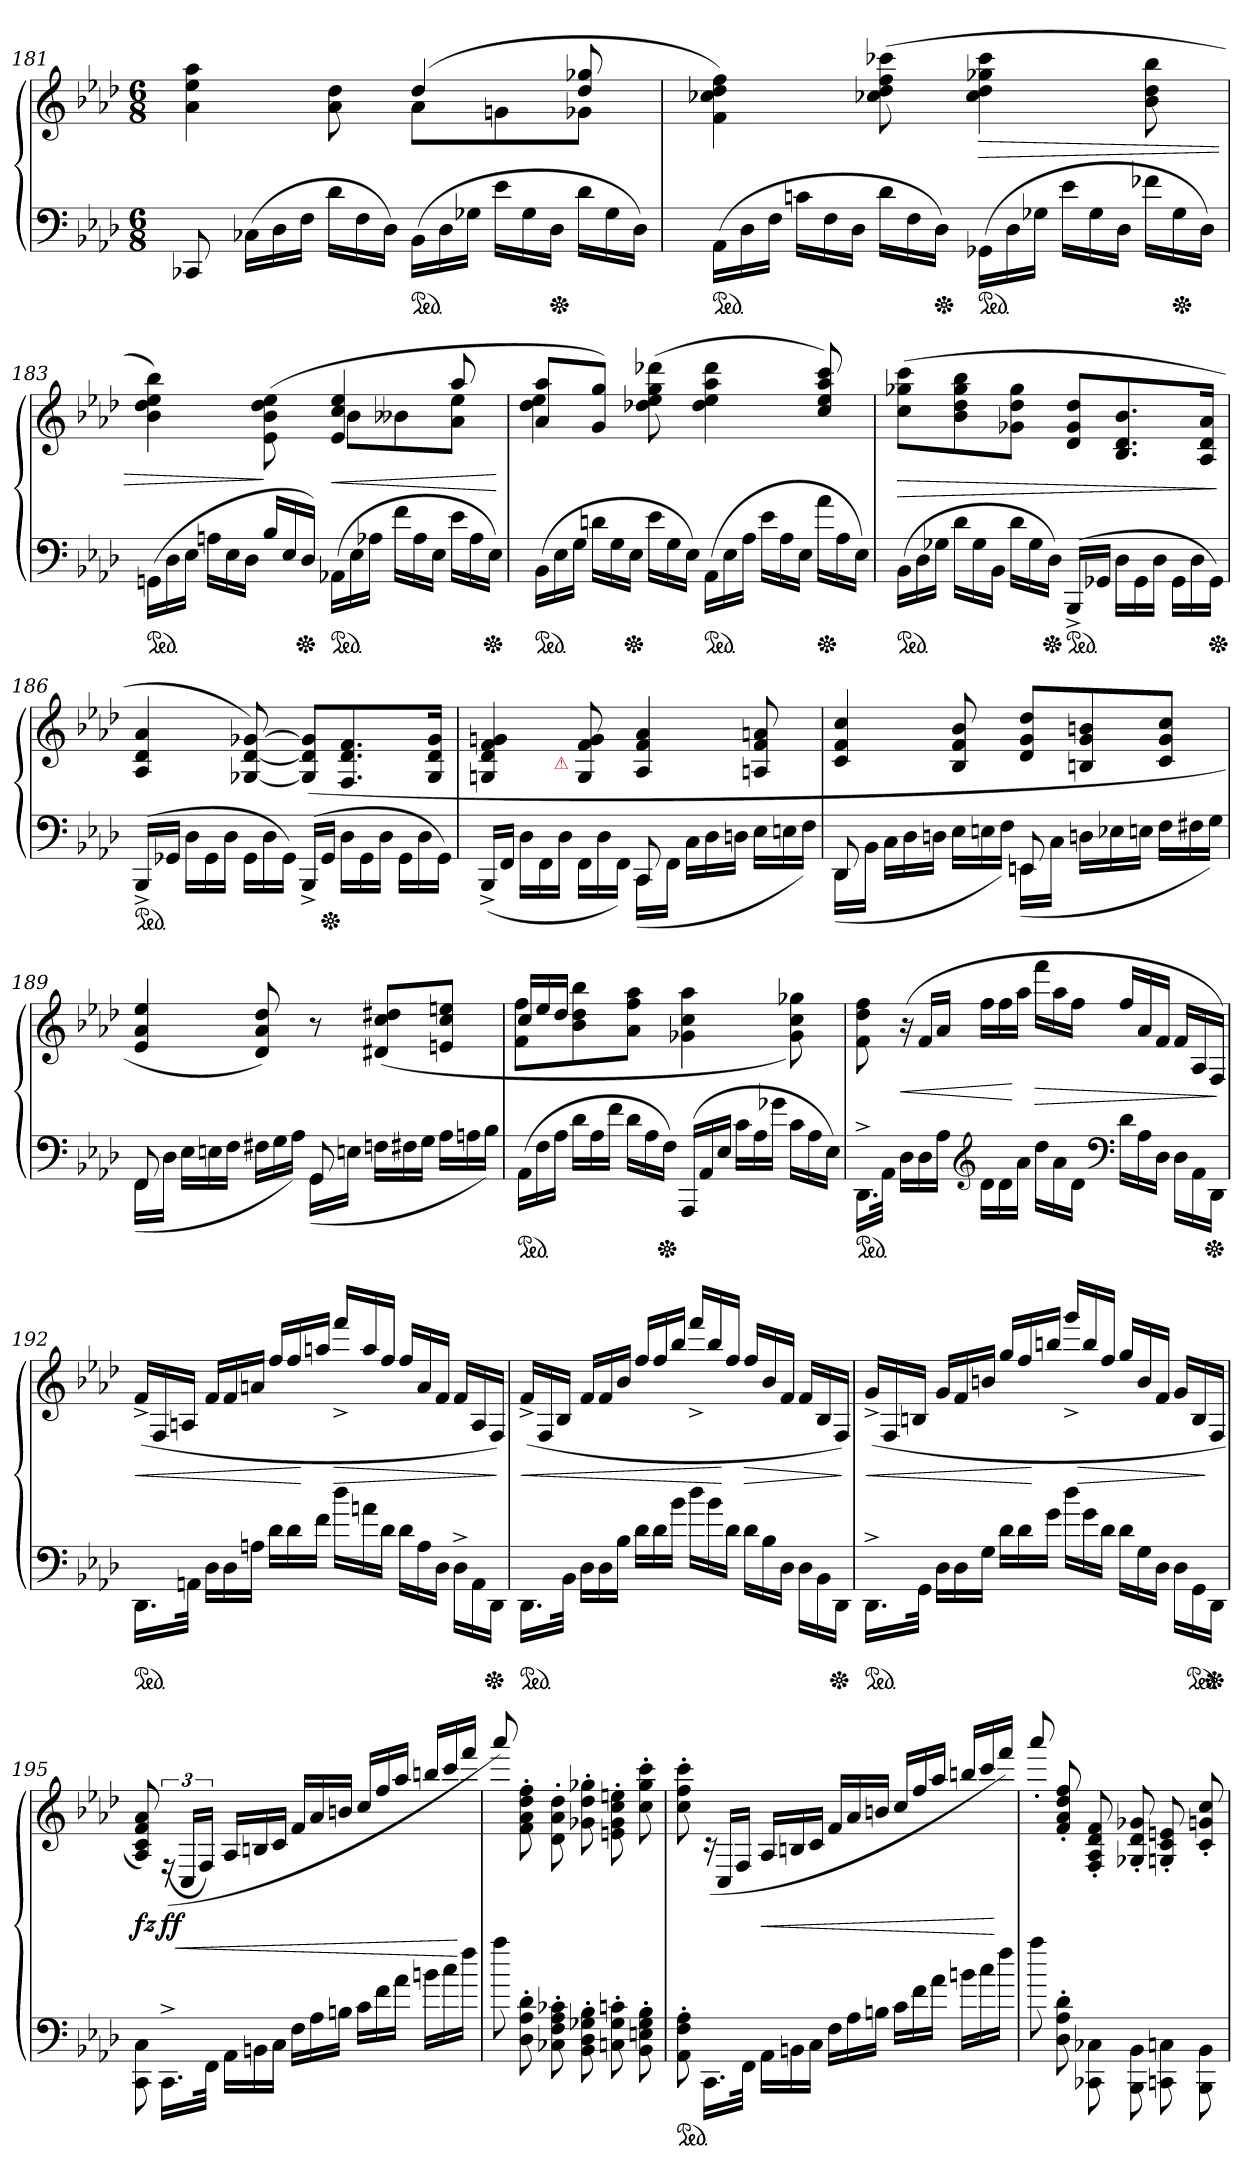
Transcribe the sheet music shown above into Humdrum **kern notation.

**kern	**kern	**dynam
*part1	*part1	*part1
*staff2	*staff1	*staff1/2
*clefF4	*clefG2	*
*k[b-e-a-d-]	*k[b-e-a-d-]	*
*M6/8	*M6/8	*
=181	=181	=181
*	*^	*
8CC-X	4.ryy	4a- 4ee- 4aa-	.
*Xtuplet	*	*	*
(>24C-XLL	.	.	.
24D-	.	.	.
24FJJ	.	.	.
24d-LL	.	8a- 8dd-	.
24F	.	.	.
24D-JJ)	.	.	.
*ped	*	*	*
(>24BB-LL	(>4dd-	8a-L	.
24D-	.	.	.
24G-XJJ	.	.	.
24e-LL	.	8gn	.
24G-	.	.	.
*Xped	*	*	*
24D-JJ	.	.	.
24d-LL	8dd- 8gg-X	8g-XJ	.
24G-	.	.	.
24D-JJ)	.	.	.
*	*v	*v	*
=182	=182	=182
*ped	*	*
(>24AA-\LL	4f 4cc-X 4dd- 4ff)	.
24D-\	.	.
24F\JJ	.	.
24cnLL	.	.
24F	.	.
24D-JJ	.	.
24d-LL	(>8cc-X 8dd- 8ff 8ccc-X	.
24F	.	.
*Xped	*	*
24D-JJ)	.	.
*ped	*	*
(>24GG-X\LL	4cc- 4dd- 4gg-X 4ccc-	>
24D-\	.	.
24G-X\JJ	.	.
24e-LL	.	.
24G-	.	.
24D-JJ	.	.
24f-XLL	8b- 8dd- 8bb-	.
*Xped	*	*
24G-	.	.
24D-JJ)	.	.
=183	=183	=183
*	*^	*
*ped	*	*	*
(>24GGn\LL	4.ryy	4b- 4dd- 4ee- 4bb-)	.
24D-\	.	.	.
24E-\JJ	.	.	.
24AnLL	.	.	.
24E-	.	.	.
24D-JJ	.	.	.
24B-LL	.	(>8e-\ 8b-\ 8dd-\ 8ee-\	]
24E-	.	.	.
*Xped	*	*	*
24D-/JJ)	.	.	.
*ped	*	*	*
(>24AA-XLL	4e- 4cc 4ee-	8b-L	<
24E-	.	.	.
24A-XJJ	.	.	.
24fLL	.	8b--X	.
24A-	.	.	.
24E-JJ	.	.	.
24e-LL	8aa-	8a- 8ee-J	.
24A-	.	.	.
*Xped	*	*	*
24E-JJ)	.	.	.
*	*v	*v	*
.	.	[
=184	=184	=184
*	*^	*
*ped	*	*	*
(>24BB-LL	8a- 8aa-L	4dd- 4ee-	.
24E-	.	.	.
24GJJ	.	.	.
24dnLL	8g 8ggJ)	.	.
24G	.	.	.
*Xped	*	*	*
24E-JJ	.	.	.
24e-LL	8ryy	(>8dd-X 8ee- 8gg 8ddd-X	.
24G	.	.	.
24E-JJ)	.	.	.
*ped	*	*	*
(>24AA-LL	4ryy	4dd- 4ee- 4aa- 4ddd-	.
24E-	.	.	.
24A-JJ	.	.	.
24e-LL	.	.	.
24A-	.	.	.
24E-JJ	.	.	.
*Xped	*	*	*
24a-\LL	8cc/ 8ee-/ 8aa-/ 8ccc/)	8ryy	.
24A-	.	.	.
24E-JJ)	.	.	.
*	*v	*v	*
=185	=185	=185
*ped	*	*
(>24BB-LL	(>8cc 8gg-X 8cccL	>
24D-	.	.
24G-XJJ	.	.
24d-LL	8b- 8dd- 8gg- 8bb-	.
24G-	.	.
24BB-JJ	.	.
24d-LL	8g-X 8dd- 8gg-J	.
24G-	.	.
*Xped	*	*
24D-JJ)	.	.
*ped	*	*
(>16BBB-^<LL	8d- 8g- 8dd-L	.
16GG-XJJ	.	.
24D-\LL	8.B- 8.d- 8.b-	.
24GG-\	.	.
24D-\JJ	.	.
24GG-\LL	.	.
24D-\	.	.
.	16A- 16d- 16a-Jk	.
*Xped	*	*
24GG-\JJ)	.	.
.	.	]
=186	=186	=186
*ped	*	*
(>16BBB-^<LL	4A- 4d- 4a-	.
16GG-XJJ	.	.
24D-\LL	.	.
24GG-\	.	.
24D-\JJ	.	.
24GG-\LL	[8G-X [8d- [8g-X)	.
24D-\	.	.
24GG-\JJ)	.	.
(>16BBB-^<LL	(>8G-] 8d-] 8g-]L	.
*Xped	*	*
16GG-JJ	.	.
24D-\LL	8.F 8.d- 8.f	.
24GG-\	.	.
24D-\JJ	.	.
24GG-\LL	.	.
24D-\	.	.
.	16G- 16d- 16g-Jk	.
24GG-\JJ)	.	.
=187	=187	=187
*^	*^	*
(>16BBB-^<LL	8ryy	4Gn 4d- 4f 4gn	6ryy	.
16FFJJ	.	.	.	.
4ryy	24D-\LL	.	.	.
.	24FF\	.	24ryy	.
!	!	!	!LO:TX:b:color=crimson:t=⚠	!
.	24D-\JJ	.	3ryy	.
.	24FF\LL	8G 8f 8g	.	.
.	24D-\	.	.	.
.	24FF\JJ)	.	.	.
8CC	(>16CCLL	4A- 4f 4a-	.	.
.	16FFJJ	.	.	.
4ryy	24C\LL	.	.	.
.	24D-\	.	6ryy	.
.	24Dn\JJ	.	.	.
.	24E-LL	8An 8f 8an	.	.
.	24En	.	.	.
.	24FJJ)	.	24ryy	.
*	*	*v	*v	*
=188	=188	=188	=188
8DD-	(>16DD-LL	4c 4f 4cc	.
.	16BB-JJ	.	.
4ryy	24C\LL	.	.
.	24D-\	.	.
.	24Dn\JJ	.	.
.	24E-\LL	8B- 8f 8b-	.
.	24En\	.	.
.	24F\JJ)	.	.
8EEn	(>16EEnLL	8d- 8g 8dd-L	.
.	16CJJ	.	.
4ryy	24Dn\LL	8Bn 8g 8bn	.
.	24E-X\	.	.
.	24En\JJ	.	.
.	24F\LL	8c 8g 8ccJ	.
.	24F#X\	.	.
.	24G\JJ)	.	.
=189	=189	=189	=189
8FF	(>16FFLL	4e- 4a- 4ee-	.
.	16D-JJ	.	.
4ryy	24E-LL	.	.
.	24En	.	.
.	24FJJ	.	.
.	24F#XLL	8d- 8a- 8dd-)	.
.	24G	.	.
.	24A-JJ)	.	.
8GG	(>16GGLL	8r	.
.	16EnJJ	.	.
4ryy	24FnLL	(>8d#X 8cc 8dd#XL	.
.	24F#X	.	.
.	24GJJ	.	.
.	24A-LL	8en 8cc 8eenJ	.
.	24An	.	.
.	24B-JJ)	.	.
*v	*v	*	*
=190	=190	=190
*	*Xtuplet	*
*	*^	*
*ped	*	*	*
(>24AA-LL	24ccLL	8f 8ffL	.
24F	24ee-	.	.
24A-JJ	24dd-JJ	.	.
24d-LL	4ryy	8b- 8dd- 8bb-	.
24A-	.	.	.
24fJJ	.	.	.
24d-LL	.	8a- 8ff 8aa-J	.
24A-	.	.	.
*Xped	*	*	*
24FJJ)	.	.	.
(>24AAA-LL	4.ryy	4g-X 4cc 4aa-	.
24AA-	.	.	.
24E-JJ	.	.	.
24cLL	.	.	.
24A-	.	.	.
24g-XJJ	.	.	.
24cLL	.	8g- 8cc 8gg-X)	.
24A-	.	.	.
24E-JJ)	.	.	.
*	*v	*v	*
=191	=191	=191
*ped	*	*
16.DD-^>\LL	8f 8dd- 8ff	.
32AA-\JJk	.	.
24D-LL	(>24r	<
24D-	24fLL	.
24A-JJ	24a-JJ	.
*clefG2	*	*
24d-\LL	24ffLL	.
24d-\	24ff	.
24a-\JJ	24aa-JJ	[
24dd-\LL	24fffLL	>
24a-\	24aa-	.
24d-\JJ	24ffJJ	.
*clefF4	*	*
24d-LL	24ff/LL	.
24A-	24a-/	.
24D-JJ	24f/JJ	.
24D-LL	24fLL	.
24AA-\	24A-/	.
*Xped	*	*
24DD-\JJ	24F/JJ)	.
.	.	]
=192	=192	=192
*ped	*	*
16.DD-LL	(>24f^>LL	<
.	24F/	.
.	24An/JJ	.
32AAn\JJk	.	.
24D-LL	24fLL	.
24D-	24f	.
24AnJJ	24anJJ	.
24d-\LL	24ff/LL	.
24d-\	24ff/	.
24f\JJ	24aan/JJ	[
24dd-\LL	24fff^>/LL	>
24an	24aa/	.
24d-\JJ	24ff/JJ	.
24d-\LL	24ff/LL	.
24A	24a/	.
24D-JJ	24f/JJ	.
24D-^LL	24fLL	.
24AA\	24A/	.
*Xped	*	*
24DD-\JJ	24F/JJ)	.
.	.	]
=193	=193	=193
*ped	*	*
16.DD-LL	(>24f^>LL	<
.	24F/	.
.	24B-/JJ	.
32BB-\JJk	.	.
24D-LL	24fLL	.
24D-	24f	.
24B-JJ	24b-JJ	.
24d-\LL	24ff/LL	.
24d-\	24ff/	.
24b-\JJ	24bb-/JJ	.
24dd-\LL	24fff^>/LL	.
24b-\	24bb-/	.
24d-\JJ	24ff/JJ	[
24d-\LL	24ff/LL	>
24B-	24b-/	.
24D-JJ	24f/JJ	.
24D-LL	24fLL	.
24BB-\	24B-/	.
*Xped	*	*
24DD-\JJ	24F/JJ)	.
.	.	]
=194	=194	=194
!LO:N:vis=16	!	!
*ped	*	*
16.DD-^>LL	(>24g^>LL	<
.	24F/	.
.	24Bn/JJ	.
32GG\JJk	.	.
24D-LL	24gLL	.
24D-	24f	.
24GJJ	24bnJJ	.
24d-\LL	24gg/LL	.
24d-\	24ff/	.
24g\JJ	24bbn/JJ	[
24dd-\LL	24ggg^>/LL	.
24g\	24bb/	>
24d-\JJ	24ff/JJ	.
24d-\LL	24gg/LL	.
24G	24b/	.
24D-JJ	24f/JJ	.
24D-LL	24gLL	.
*ped	*	*
24GG\	24B/	.
*Xped	*	*
24DD-\JJ	24F/JJ	]
=195	=195	=195
8CC\ 8C\	8A-/ 8c/ 8f/ 8a-/)	fz
*	*tuplet	*
16.CC^>LL	(>(>24rF	ff
.	24C/LL	<
.	24F/JJ)	.
32FF\JJk	.	.
*	*Xtuplet	*
24AA-\LL	24A-/LL	.
24BBn\	24Bn/	.
24C\JJ	24c/JJ	.
24FLL	24fLL	.
24A-	24a-	.
24BnJJ	24bnJJ	.
24c\LL	24cc/LL	.
24f\	24ff/	.
24a-\JJ	24aa-/JJ	.
24bnLL	24bbnLL	.
24cc\	24ccc/	.
24ff\JJ	24fff/JJ	[
=196	=196	=196
8aa-\	8aaa-/)	.
8D-'> 8A-'> 8d-'>	8f'> 8a-'> 8dd-'> 8ff'>	.
8C-X'> 8F'> 8A-'> 8c-X'>	8d-'>\ 8a-'>\ 8dd-'>\	.
8BB-'> 8D-'> 8G-X'> 8B-'>	8g-X'> 8dd-'> 8gg-X'>	.
8Cn'>\ 8G-'>\ 8cn'>\	8en'>\ 8g-'>\ 8cc'>\ 8een'>\	.
8BB-'> 8En'> 8G-'> 8B-'>	8cc'> 8gg-'> 8ccc'>	.
=197	=197	=197
*ped	*	*
8AA-'> 8F'> 8A-'>	8cc'> 8ff'> 8ccc'>	.
16.CCLL	(>24rc	.
.	24C/LL	.
.	24F/JJ	.
32FF\JJk	.	.
24AA-\LL	24A-/LL	<
24BBn\	24Bn/	.
24C\JJ	24c/JJ	.
24FLL	24fLL	.
24A-	24a-	.
24BnJJ	24bnJJ	.
24c\LL	24cc/LL	.
24f\	24ff/	.
24a-\JJ	24aa-/JJ	.
24bnLL	24bbnLL	.
24cc\	24ccc/	.
24ff\JJ	24fff/JJ)	[
=198	=198	=198
8aa-\	8aaa-'>/	.
8D-' 8A-' 8d-'	8f'>/ 8a-'>/ 8dd-'>/ 8ff'>/	.
8CC-X\ 8C-X\	8F'>/ 8A-'>/ 8d-'>/ 8f'>/	.
8BBB-\ 8BB-\	8G-X'> 8d-'> 8g-X'>	.
8CCn\ 8Cn\	8Gn'>/ 8c'>/ 8en'>/	.
8BBB-\ 8BB-\	8c'< 8gn'< 8cc'<	.
=	=	=
*-	*-	*-
